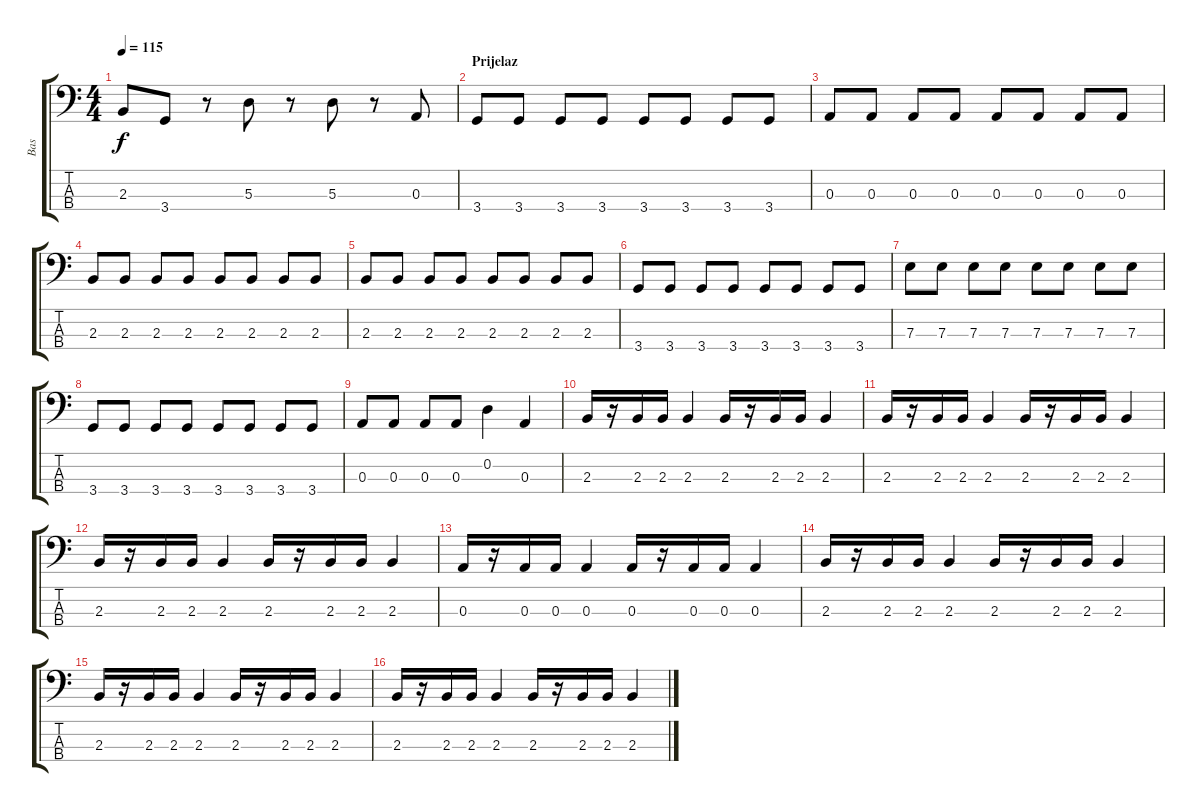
\track ("Bas" "Bas") {instrument electricbassfinger}
\staff {score tabs}
\tuning (G2 D2 A1 E1) {hide}
\ts (4 4)
\tempo 115
\clef f4
\ks c
2.3.8{dy f} 3.4.8 r.8 5.3.8 r.8 5.3.8 r.8 0.3.8 |
\section ("" "Prijelaz")
3.4.8 3.4.8 3.4.8 3.4.8 3.4.8 3.4.8 3.4.8 3.4.8 |
0.3.8 0.3.8 0.3.8 0.3.8 0.3.8 0.3.8 0.3.8 0.3.8 |
2.3.8 2.3.8 2.3.8 2.3.8 2.3.8 2.3.8 2.3.8 2.3.8 |
2.3.8 2.3.8 2.3.8 2.3.8 2.3.8 2.3.8 2.3.8 2.3.8 |
3.4.8 3.4.8 3.4.8 3.4.8 3.4.8 3.4.8 3.4.8 3.4.8 |
7.3.8 7.3.8 7.3.8 7.3.8 7.3.8 7.3.8 7.3.8 7.3.8 |
3.4.8 3.4.8 3.4.8 3.4.8 3.4.8 3.4.8 3.4.8 3.4.8 |
0.3.8 0.3.8 0.3.8 0.3.8 0.2.4 0.3.4 |
2.3.16 r.16 2.3.16 2.3.16 2.3.4 2.3.16 r.16 2.3.16 2.3.16 2.3.4 |
2.3.16 r.16 2.3.16 2.3.16 2.3.4 2.3.16 r.16 2.3.16 2.3.16 2.3.4 |
2.3.16 r.16 2.3.16 2.3.16 2.3.4 2.3.16 r.16 2.3.16 2.3.16 2.3.4 |
0.3.16 r.16 0.3.16 0.3.16 0.3.4 0.3.16 r.16 0.3.16 0.3.16 0.3.4 |
2.3.16 r.16 2.3.16 2.3.16 2.3.4 2.3.16 r.16 2.3.16 2.3.16 2.3.4 |
2.3.16 r.16 2.3.16 2.3.16 2.3.4 2.3.16 r.16 2.3.16 2.3.16 2.3.4 |
2.3.16 r.16 2.3.16 2.3.16 2.3.4 2.3.16 r.16 2.3.16 2.3.16 2.3.4
